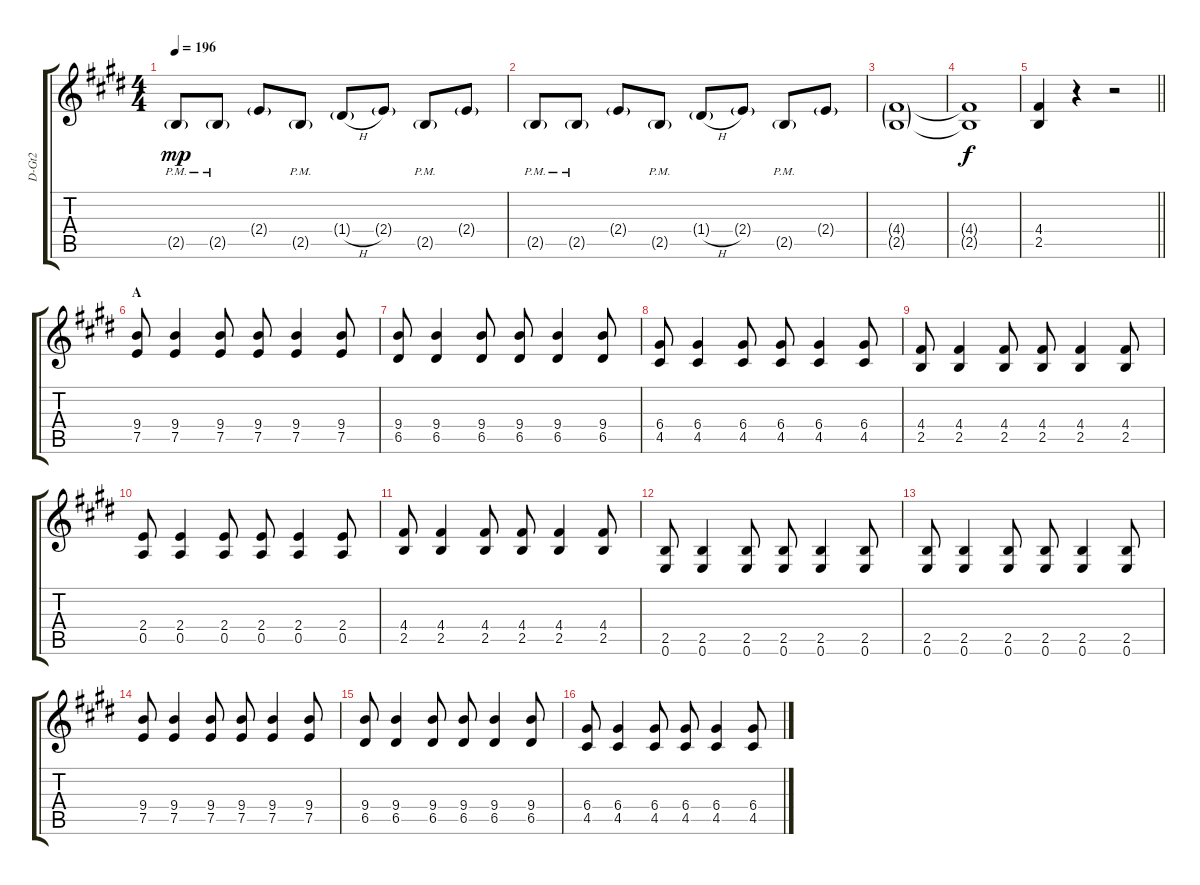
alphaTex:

\track ("D-Gt2" "D-Gt2") {instrument distortionguitar}
\staff {score tabs}
\tuning (E4 B3 G3 D3 A2 E2) {hide}
\ts (4 4)
\tempo 196
\clef g2
\ks e
2.5{g pm}.8{dy mp} 2.5{g pm}.8 2.4{g}.8 2.5{g pm}.8 1.4{h g}.8 2.4{g}.8 2.5{g pm}.8 2.4{g}.8 |
2.5{g pm}.8 2.5{g pm}.8 2.4{g}.8 2.5{g pm}.8 1.4{h g}.8 2.4{g}.8 2.5{g pm}.8 2.4{g}.8 |
(4.4{g} 2.5{g}).1 |
(4.4{t} 2.5{t}).1{dy f} |
\barLineRight lightlight
(4.4 2.5).4 r.4 r.2 |
\section ("" "A")
(9.4 7.5).8 (9.4 7.5).4 (9.4 7.5).8 (9.4 7.5).8 (9.4 7.5).4 (9.4 7.5).8 |
(9.4 6.5).8 (9.4 6.5).4 (9.4 6.5).8 (9.4 6.5).8 (9.4 6.5).4 (9.4 6.5).8 |
(6.4 4.5).8 (6.4 4.5).4 (6.4 4.5).8 (6.4 4.5).8 (6.4 4.5).4 (6.4 4.5).8 |
(4.4 2.5).8 (4.4 2.5).4 (4.4 2.5).8 (4.4 2.5).8 (4.4 2.5).4 (4.4 2.5).8 |
(2.4 0.5).8 (2.4 0.5).4 (2.4 0.5).8 (2.4 0.5).8 (2.4 0.5).4 (2.4 0.5).8 |
(4.4 2.5).8 (4.4 2.5).4 (4.4 2.5).8 (4.4 2.5).8 (4.4 2.5).4 (4.4 2.5).8 |
(2.5 0.6).8 (2.5 0.6).4 (2.5 0.6).8 (2.5 0.6).8 (2.5 0.6).4 (2.5 0.6).8 |
(2.5 0.6).8 (2.5 0.6).4 (2.5 0.6).8 (2.5 0.6).8 (2.5 0.6).4 (2.5 0.6).8 |
(9.4 7.5).8 (9.4 7.5).4 (9.4 7.5).8 (9.4 7.5).8 (9.4 7.5).4 (9.4 7.5).8 |
(9.4 6.5).8 (9.4 6.5).4 (9.4 6.5).8 (9.4 6.5).8 (9.4 6.5).4 (9.4 6.5).8 |
(6.4 4.5).8 (6.4 4.5).4 (6.4 4.5).8 (6.4 4.5).8 (6.4 4.5).4 (6.4 4.5).8
